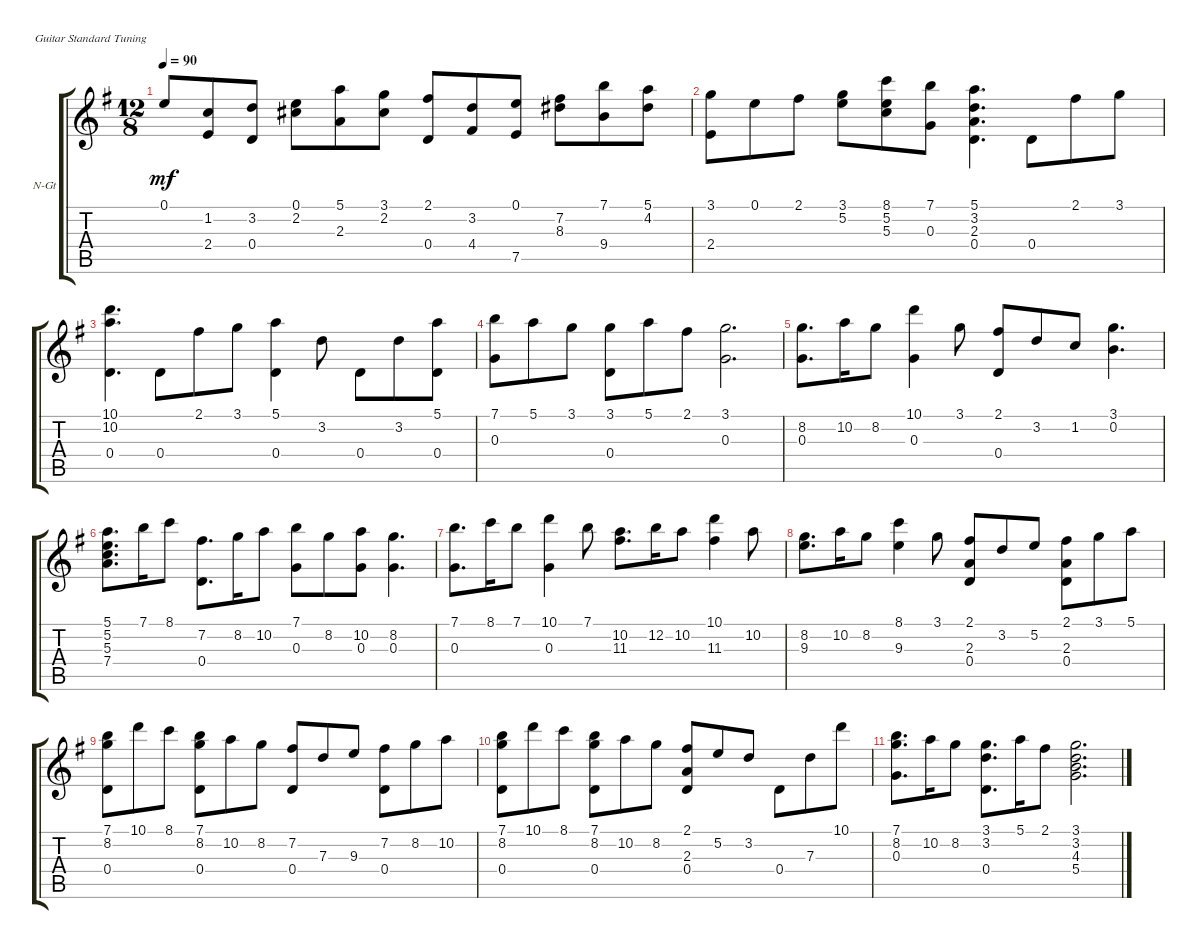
\defaultSystemsLayout 4
\bracketExtendMode groupsimilarinstruments
\firstSystemTrackNameOrientation horizontal
\otherSystemsTrackNameOrientation horizontal
\track ("Nylon Guitar" "N-Gt") {instrument acousticguitarnylon}
\staff {score tabs}
\tuning (E4 B3 G3 D3 A2 E2)
\ts (12 8)
\tempo 90
\clef g2
\ks g
0.1.8{dy mf} (1.2 2.4).8 (0.4 3.2).8 (2.2 0.1).8 (5.1 2.3).8 (3.1 2.2).8 (2.1 0.4).8 (3.2 4.4).8 (0.1 7.5).8 (7.2 8.3).8 (7.1 9.4).8 (5.1 4.2).8 |
(2.4 3.1).8 0.1.8 2.1.8 (3.1 5.2).8 (8.1 5.2 5.3).8 (7.1 0.3).8 (5.1 3.2 2.3 0.4).4{d} 0.4.8 2.1.8 3.1.8 |
(10.1 10.2 0.4).4{d} 0.4.8 2.1.8 3.1.8 (5.1 0.4).4 3.2.8 0.4.8 3.2.8 (5.1 0.4).8 |
(7.1 0.3).8 5.1.8 3.1.8 (3.1 0.4).8 5.1.8 2.1.8 (3.1 0.3).2{d} |
(8.2 0.3).8{d} 10.2.16 8.2.8 (10.1 0.3).4 3.1.8 (2.1 0.4).8 3.2.8 1.2.8 (3.1 0.2).4{d} |
(5.1 5.2 5.3 7.4).8{d} 7.1.16 8.1.8 (7.2 0.4).8{d} 8.2.16 10.2.8 (7.1 0.3).8 8.2.8 (10.2 0.3).8 (8.2 0.3).4{d} |
(7.1 0.3).8{d} 8.1.16 7.1.8 (10.1 0.3).4 7.1.8 (10.2 11.3).8{d} 12.2.16 10.2.8 (10.1 11.3).4 10.2.8 |
(8.2 9.3).8{d} 10.2.16 8.2.8 (8.1 9.3).4 3.1.8 (2.1 2.3 0.4).8 3.2.8 5.2.8 (2.1 2.3 0.4).8 3.1.8 5.1.8 |
(7.1 8.2 0.4).8 10.1.8 8.1.8 (7.1 8.2 0.4).8 10.2.8 8.2.8 (7.2 0.4).8 7.3.8 9.3.8 (7.2 0.4).8 8.2.8 10.2.8 |
(7.1 8.2 0.4).8 10.1.8 8.1.8 (7.1 8.2 0.4).8 10.2.8 8.2.8 (2.1 2.3 0.4).8 5.2.8 3.2.8 0.4.8 7.3.8 10.1.8 |
(7.1 8.2 0.3).8{d} 10.2.16 8.2.8 (3.1 3.2 0.4).8{d} 5.1.16 2.1.8 (3.1 3.2 4.3 5.4).2{d}
